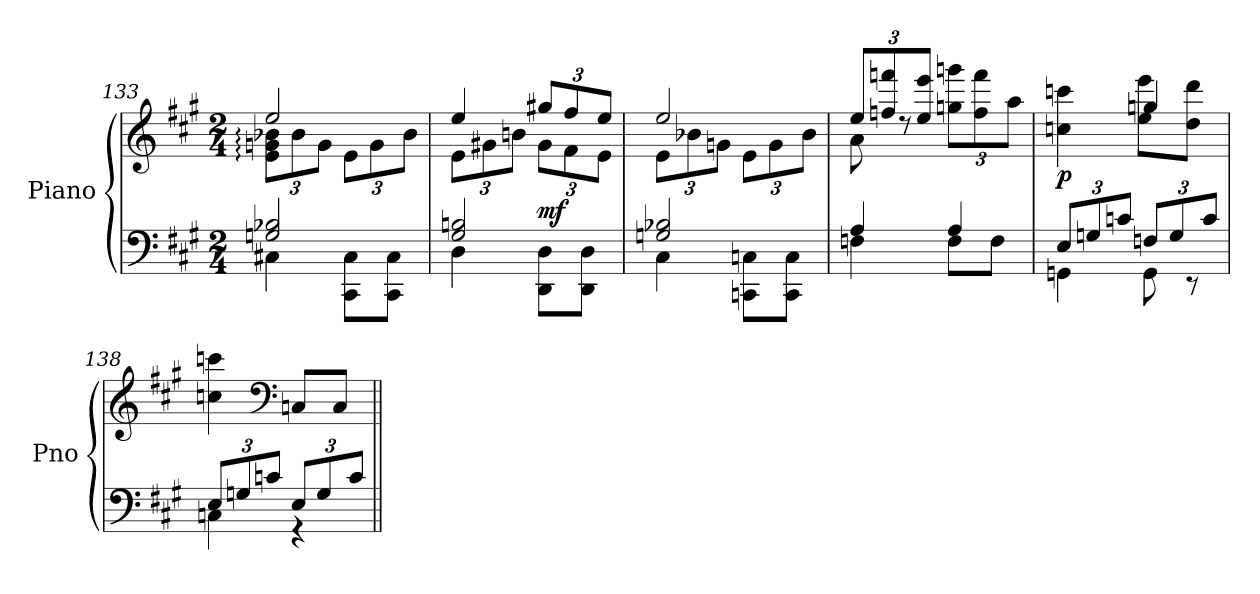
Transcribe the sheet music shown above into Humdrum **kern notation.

**kern	**kern	**dynam
*part1	*part1	*part1
*staff2	*staff1	*staff1/2
*I"Piano	*	*
*I'Pno	*	*
*clefF4	*clefG2	*
*k[f#c#g#]	*k[f#c#g#]	*
*M2/4	*M2/4	*
=133	=133	=133
*^	*^	*
*	*	*	*Xbrackettup	*
2Gn/ 2B-X/	4C#X\	2ee/	12e\: 12gn\: 12b-X\:L	.
.	.	.	12b-\	.
.	.	.	12g\J	.
.	8CC#\ 8C#\L	.	12e\L	.
.	.	.	12g\	.
.	8CC#\ 8C#\J	.	.	.
.	.	.	12b-\J	.
!!LO:LB:g=z	!!
=134	=134	=134	=134	=134
2G#/ 2Bn/	4D\	4ee/	12e\L	.
.	.	.	12g#X\	.
.	.	.	12bn\J	.
!	!	!	!	!LO:DY:b
.	8DD\ 8D\L	12gg#X/L	12g#\L	mf
.	.	12ff#/	12f#\	.
.	8DD\ 8D\J	.	.	.
.	.	12ee/J	12e\J	.
=135	=135	=135	=135	=135
2Gn/ 2B-X/	4C#\	2ee/	12e\L	.
.	.	.	12b-X\	.
.	.	.	12gn\J	.
.	8CCn\ 8Cn\L	.	12e\L	.
.	.	.	12g\	.
.	8CC\ 8C\J	.	.	.
.	.	.	12b-\J	.
=136	=136	=136	=136	=136
4A/	4Fn\	12ee/L	8a\	.
.	.	12ffn/ 12fffn/	.	.
.	.	.	8rdd	.
.	.	12ee/ 12eee/J	.	.
4A/	8F\L	12ggn\ 12gggn\L	4rgyy	.
.	.	12ff\ 12fff\	.	.
.	8F\J	.	.	.
.	.	12aa\J	.	.
=137	=137	=137	=137	=137
*Xbrackettup	*	*	*	*
!	!	!	!	!LO:DY:b
12E/L	4GGn\	4ccn\ 4cccn\	4rddyy	p
12Gn/	.	.	.	.
12cn/J	.	.	.	.
12Fn/L	8GG\	4ggn/	8ee\ 8eee\L	.
12G/	.	.	.	.
.	8r	.	8dd\ 8ddd\J	.
12c/J	.	.	.	.
*	*	*v	*v	*
=138	=138	=138	=138
12E/L	4Cn\	4ccn\ 4cccn\	.
12Gn/	.	.	.
*	*	*clefF4	*
12cn/J	.	.	.
12E/L	4r	8Cn/L	.
12G/	.	.	.
.	.	8C/J	.
12c/J	.	.	.
*v	*v	*	*
=||	=||	=||
*-	*-	*-
